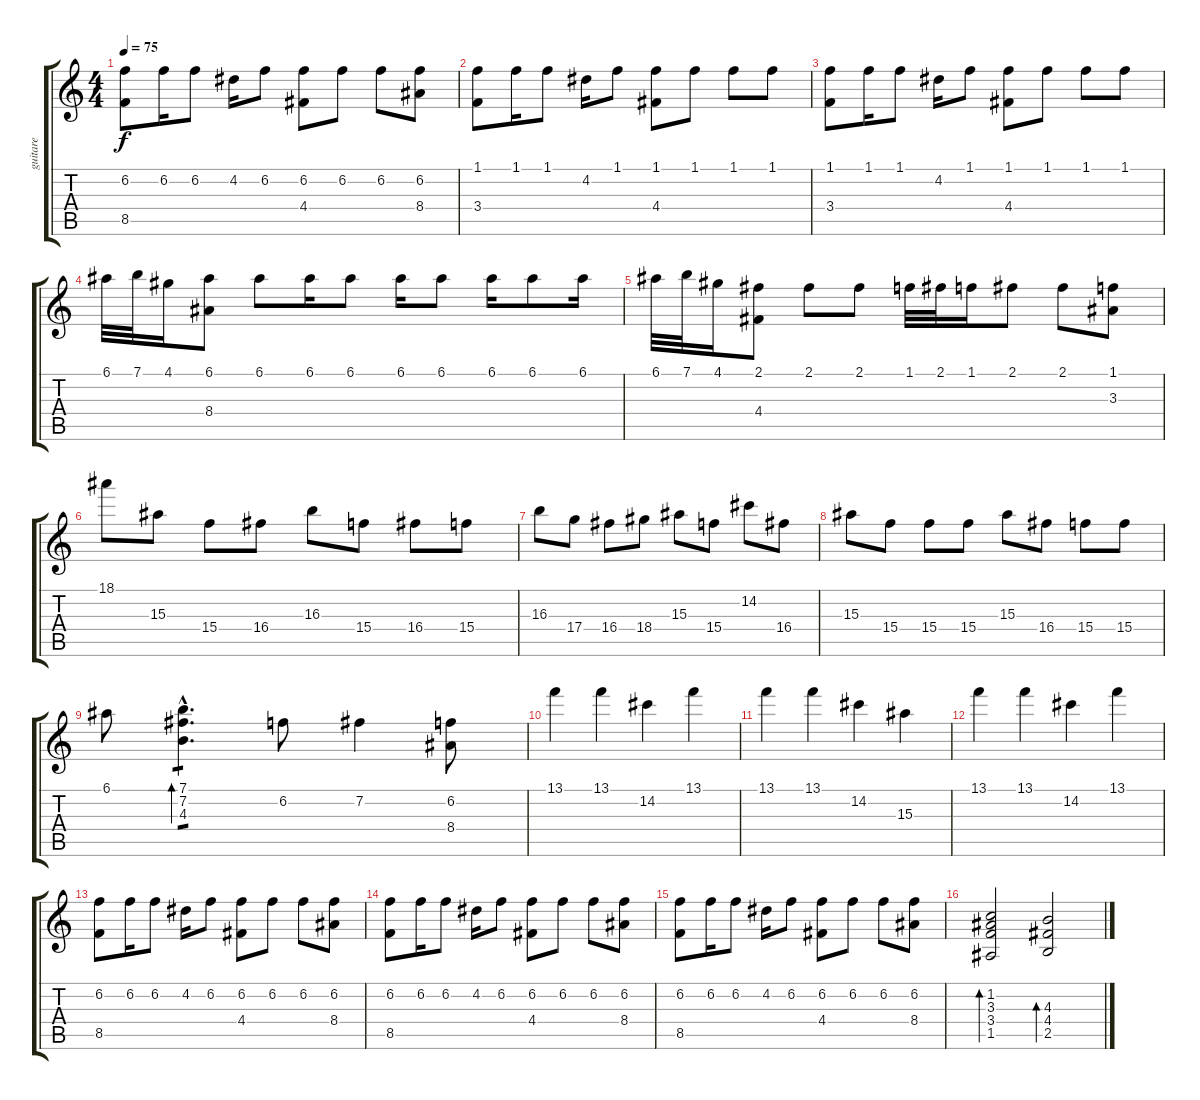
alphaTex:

\track ("guitare" "guitare") {instrument acousticguitarsteel}
\staff {score tabs}
\tuning (E4 B3 G3 D3 A2 D2) {hide}
\ts (4 4)
\tempo 75
\clef g2
\ks c
(6.2 8.5).8{dy f} 6.2.16 6.2.8 4.2.16 6.2.8 (6.2 4.4).8 6.2.8 6.2.8 (6.2 8.4).8 |
(1.1 3.4).8 1.1.16 1.1.8 4.2.16 1.1.8 (1.1 4.4).8 1.1.8 1.1.8 1.1.8 |
(1.1 3.4).8 1.1.16 1.1.8 4.2.16 1.1.8 (1.1 4.4).8 1.1.8 1.1.8 1.1.8 |
6.1.32 7.1.32 4.1.16 (6.1 8.4).8 6.1.8 6.1.16 6.1.8 6.1.16 6.1.8 6.1.16 6.1.8 6.1.16 |
6.1.32 7.1.32 4.1.16 (2.1 4.4).8 2.1.8 2.1.8 1.1.32 2.1.32 1.1.16 2.1.8 2.1.8 (1.1 3.3).8 |
18.1.8 15.3.8 15.4.8 16.4.8 16.3.8 15.4.8 16.4.8 15.4.8 |
16.3.8 17.4.8 16.4.8 18.4.8 15.3.8 15.4.8 14.2.8 16.4.8 |
15.3.8 15.4.8 15.4.8 15.4.8 15.3.8 16.4.8 15.4.8 15.4.8 |
6.1.8 (7.1{hac} 7.2{hac} 4.3{hac}).4{d bd 480 tp 1} 6.2.8 7.2.4 (6.2 8.4).8 |
13.1.4 13.1.4 14.2.4 13.1.4 |
13.1.4 13.1.4 14.2.4 15.3.4 |
13.1.4 13.1.4 14.2.4 13.1.4 |
(6.2 8.5).8 6.2.16 6.2.8 4.2.16 6.2.8 (6.2 4.4).8 6.2.8 6.2.8 (6.2 8.4).8 |
(6.2 8.5).8 6.2.16 6.2.8 4.2.16 6.2.8 (6.2 4.4).8 6.2.8 6.2.8 (6.2 8.4).8 |
(6.2 8.5).8 6.2.16 6.2.8 4.2.16 6.2.8 (6.2 4.4).8 6.2.8 6.2.8 (6.2 8.4).8 |
(1.2 3.3 3.4 1.5).2{bd 480} (4.3 4.4 2.5).2{bd 480}
